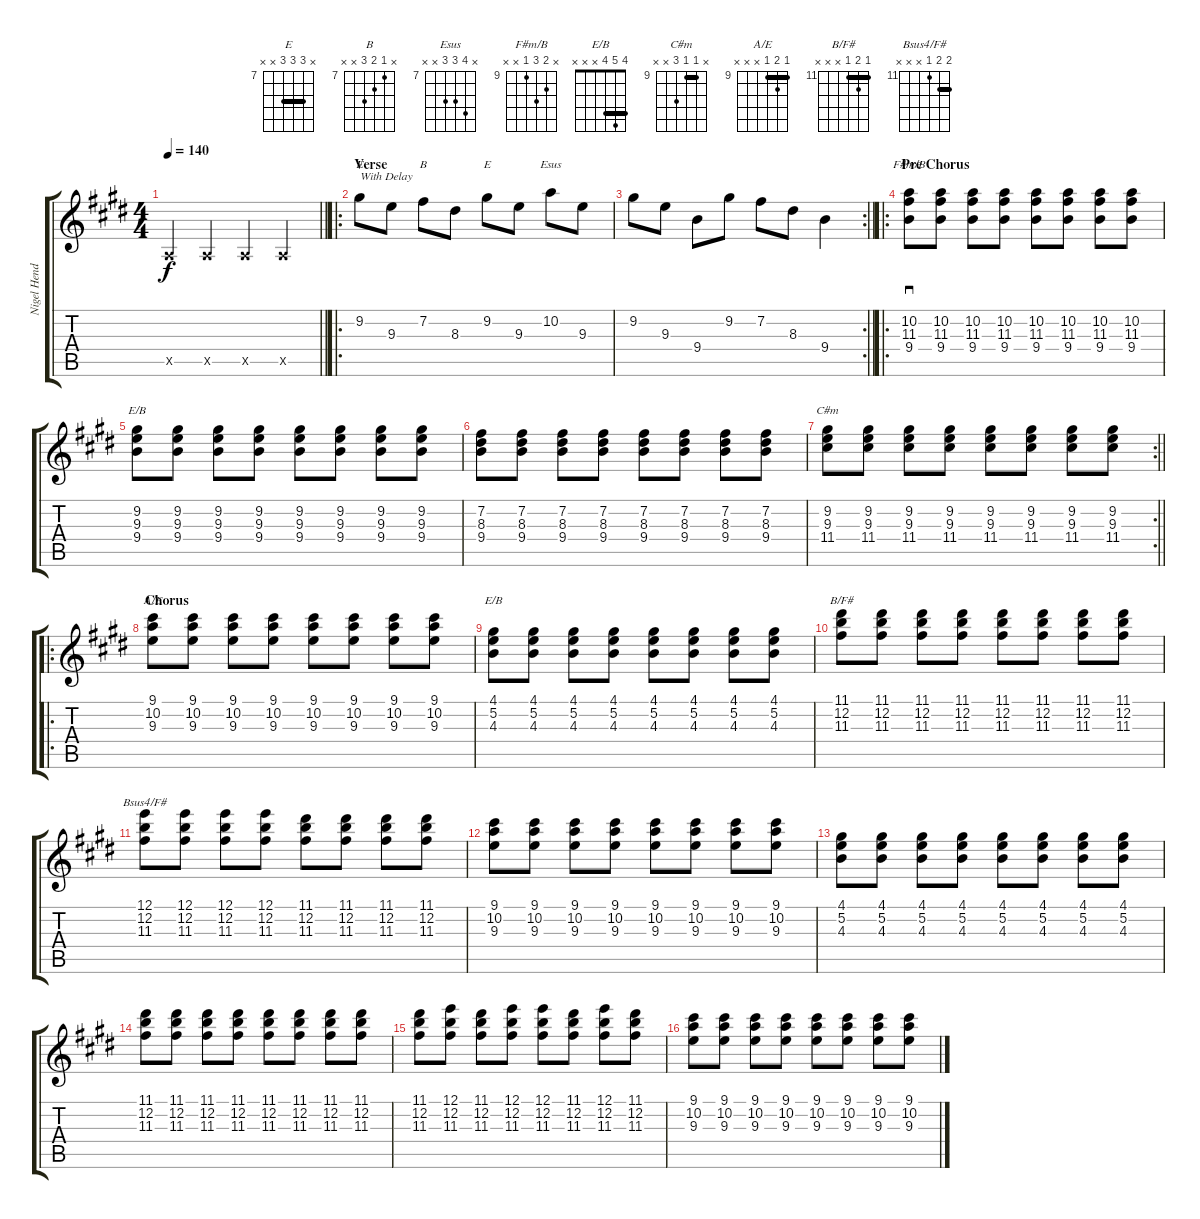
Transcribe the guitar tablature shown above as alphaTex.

\track ("Nigel Hendroff" "Nigel Hend") {instrument distortionguitar}
\staff {score tabs}
\tuning (E4 B3 G3 D3 A2 E2) {hide}
\chord ("E" x 9 9 9 x x) {firstfret 7}
\chord ("B" x 7 8 9 x x) {firstfret 7}
\chord ("E" x 9 9 9 x x) {firstfret 7 barre 9}
\chord ("Esus" x 10 9 9 x x) {firstfret 7}
\chord ("F#m/B" x 10 11 9 x x) {firstfret 9}
\chord ("E/B" x 9 9 9 x x) {firstfret 9 barre 9}
\chord ("C#m" x 9 9 11 x x) {firstfret 9 barre 9}
\chord ("A/E" 9 10 9 x x x) {firstfret 9 barre 9}
\chord ("E/B" 4 5 4 x x x) {barre 4}
\chord ("B/F#" 11 12 11 x x x) {firstfret 11 barre 11}
\chord ("Bsus4/F#" 12 12 11 x x x) {firstfret 11 barre 12}
\ts (4 4)
\tempo 140
\clef g2
\barLineRight lightlight
\ks e
0.5{x}.4{dy f instrument distortionguitar} 0.5{x}.4 0.5{x}.4 0.5{x}.4 |
\ro
\section ("" "Verse")
9.2.8{ch "E" txt "With Delay"} 9.3.8 7.2.8{ch "B"} 8.3.8 9.2.8{ch "E"} 9.3.8 10.2.8{ch "Esus"} 9.3.8 |
\rc 2
\barLineRight lightlight
9.2.8 9.3.8 9.4.8 9.2.8 7.2.8 8.3.8 9.4.4 |
\ro
\section ("" "Pre Chorus")
(10.2 11.3 9.4).8{sd ch "F#m/B"} (10.2 11.3 9.4).8 (10.2 11.3 9.4).8 (10.2 11.3 9.4).8 (10.2 11.3 9.4).8 (10.2 11.3 9.4).8 (10.2 11.3 9.4).8 (10.2 11.3 9.4).8 |
(9.2 9.3 9.4).8{ch "E/B"} (9.2 9.3 9.4).8 (9.2 9.3 9.4).8 (9.2 9.3 9.4).8 (9.2 9.3 9.4).8 (9.2 9.3 9.4).8 (9.2 9.3 9.4).8 (9.2 9.3 9.4).8 |
(7.2 8.3 9.4).8 (7.2 8.3 9.4).8 (7.2 8.3 9.4).8 (7.2 8.3 9.4).8 (7.2 8.3 9.4).8 (7.2 8.3 9.4).8 (7.2 8.3 9.4).8 (7.2 8.3 9.4).8 |
\rc 2
\barLineRight lightlight
(9.2 9.3 11.4).8{ch "C#m"} (9.2 9.3 11.4).8 (9.2 9.3 11.4).8 (9.2 9.3 11.4).8 (9.2 9.3 11.4).8 (9.2 9.3 11.4).8 (9.2 9.3 11.4).8 (9.2 9.3 11.4).8 |
\ro
\section ("" "Chorus")
(9.1 10.2 9.3).8{ch "A/E"} (9.1 10.2 9.3).8 (9.1 10.2 9.3).8 (9.1 10.2 9.3).8 (9.1 10.2 9.3).8 (9.1 10.2 9.3).8 (9.1 10.2 9.3).8 (9.1 10.2 9.3).8 |
(4.1 5.2 4.3).8{ch "E/B"} (4.1 5.2 4.3).8 (4.1 5.2 4.3).8 (4.1 5.2 4.3).8 (4.1 5.2 4.3).8 (4.1 5.2 4.3).8 (4.1 5.2 4.3).8 (4.1 5.2 4.3).8 |
(11.1 12.2 11.3).8{ch "B/F#"} (11.1 12.2 11.3).8 (11.1 12.2 11.3).8 (11.1 12.2 11.3).8 (11.1 12.2 11.3).8 (11.1 12.2 11.3).8 (11.1 12.2 11.3).8 (11.1 12.2 11.3).8 |
(12.1 12.2 11.3).8{ch "Bsus4/F#"} (12.1 12.2 11.3).8 (12.1 12.2 11.3).8 (12.1 12.2 11.3).8 (11.1 12.2 11.3).8 (11.1 12.2 11.3).8 (11.1 12.2 11.3).8 (11.1 12.2 11.3).8 |
(9.1 10.2 9.3).8 (9.1 10.2 9.3).8 (9.1 10.2 9.3).8 (9.1 10.2 9.3).8 (9.1 10.2 9.3).8 (9.1 10.2 9.3).8 (9.1 10.2 9.3).8 (9.1 10.2 9.3).8 |
(4.1 5.2 4.3).8 (4.1 5.2 4.3).8 (4.1 5.2 4.3).8 (4.1 5.2 4.3).8 (4.1 5.2 4.3).8 (4.1 5.2 4.3).8 (4.1 5.2 4.3).8 (4.1 5.2 4.3).8 |
(11.1 12.2 11.3).8 (11.1 12.2 11.3).8 (11.1 12.2 11.3).8 (11.1 12.2 11.3).8 (11.1 12.2 11.3).8 (11.1 12.2 11.3).8 (11.1 12.2 11.3).8 (11.1 12.2 11.3).8 |
(11.1 12.2 11.3).8 (12.1 12.2 11.3).8 (11.1 12.2 11.3).8 (12.1 12.2 11.3).8 (12.1 12.2 11.3).8 (11.1 12.2 11.3).8 (12.1 12.2 11.3).8 (11.1 12.2 11.3).8 |
(9.1 10.2 9.3).8 (9.1 10.2 9.3).8 (9.1 10.2 9.3).8 (9.1 10.2 9.3).8 (9.1 10.2 9.3).8 (9.1 10.2 9.3).8 (9.1 10.2 9.3).8 (9.1 10.2 9.3).8
